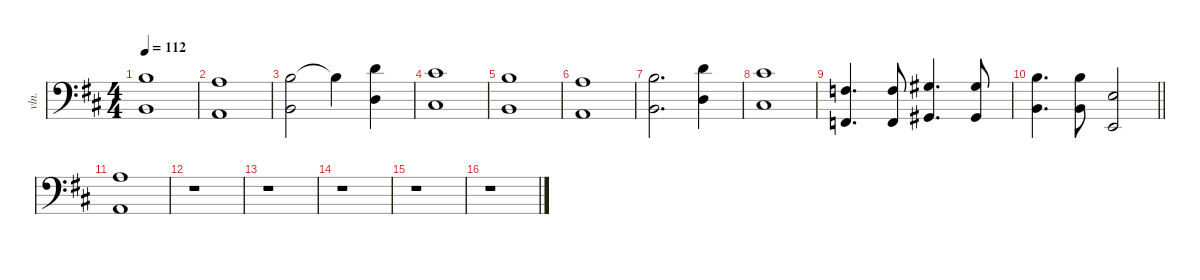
\defaultSystemsLayout 4
\hideDynamics
\bracketExtendMode nobrackets
\otherSystemsTrackNameOrientation horizontal
\track ("Keyboard Strings" "vln.") {instrument stringensemble1}
\staff {score}
\tuning (E4 B3 G3 D3 A2 E2)
\ts (4 4)
\tempo 112
\clef f4
\ks bminor
(4.3{acc forcenatural} 2.5{acc forcenatural}).1{dy f beam Down} |
(2.3{acc forcenatural} 0.5{acc forcenatural}).1{beam Down} |
(4.3{acc forcenatural} 2.5{acc forcenatural}).2{beam Down} 4.3{t acc forcenatural}.4{beam Down} (7.3{acc forcenatural} 5.5{acc forcenatural}).4{beam Down} |
(6.3{acc #} 4.5{acc #}).1{beam Down} |
(4.3{acc forcenatural} 2.5{acc forcenatural}).1{beam Down} |
(2.3{acc forcenatural} 0.5{acc forcenatural}).1{beam Down} |
(4.3{acc forcenatural} 2.5{acc forcenatural}).2{d beam Down} (7.3{acc forcenatural} 5.5{acc forcenatural}).4{beam Down} |
(6.3{acc #} 4.5{acc #}).1{beam Down} |
(3.4{acc forcenatural} 1.6{acc forcenatural}).4{d beam Up} (3.4{acc forcenatural} 1.6{acc forcenatural}).8{beam Up} (6.4{acc #} 4.6{acc #}).4{d beam Up} (6.4{acc #} 4.6{acc #}).8{beam Up} |
\barLineRight lightlight
(4.3{acc forcenatural} 2.5{acc forcenatural}).4{d beam Down} (4.3{acc forcenatural} 2.5{acc forcenatural}).8{beam Down} (2.4{acc forcenatural} 0.6{acc forcenatural}).2{beam Up} |
(2.3{acc forcenatural} 0.5{acc forcenatural}).1{beam Down} |
r.1{beam Down} |
r.1{beam Down} |
r.1{beam Down} |
r.1{beam Down} |
r.1{beam Down}
